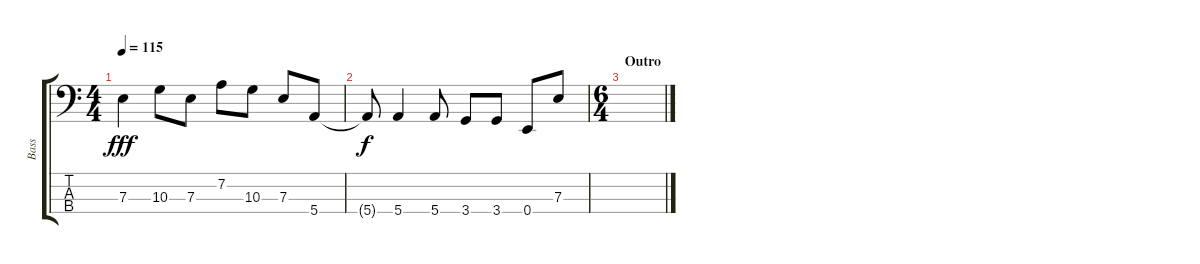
\track ("Bass" "Bass") {instrument distortionguitar}
\staff {score tabs}
\tuning (G2 D2 A1 E1) {hide}
\ts (4 4)
\tempo 115
\clef f4
\ks c
7.3.4{dy fff volume 16 instrument lead2sawtooth} 10.3.8 7.3.8 7.2.8 10.3.8 7.3.8 5.4.8 |
5.4{t}.8{dy f} 5.4.4 5.4.8 3.4.8 3.4.8 0.4.8 7.3.8 |
\ts (6 4)
\section ("" "Outro")
